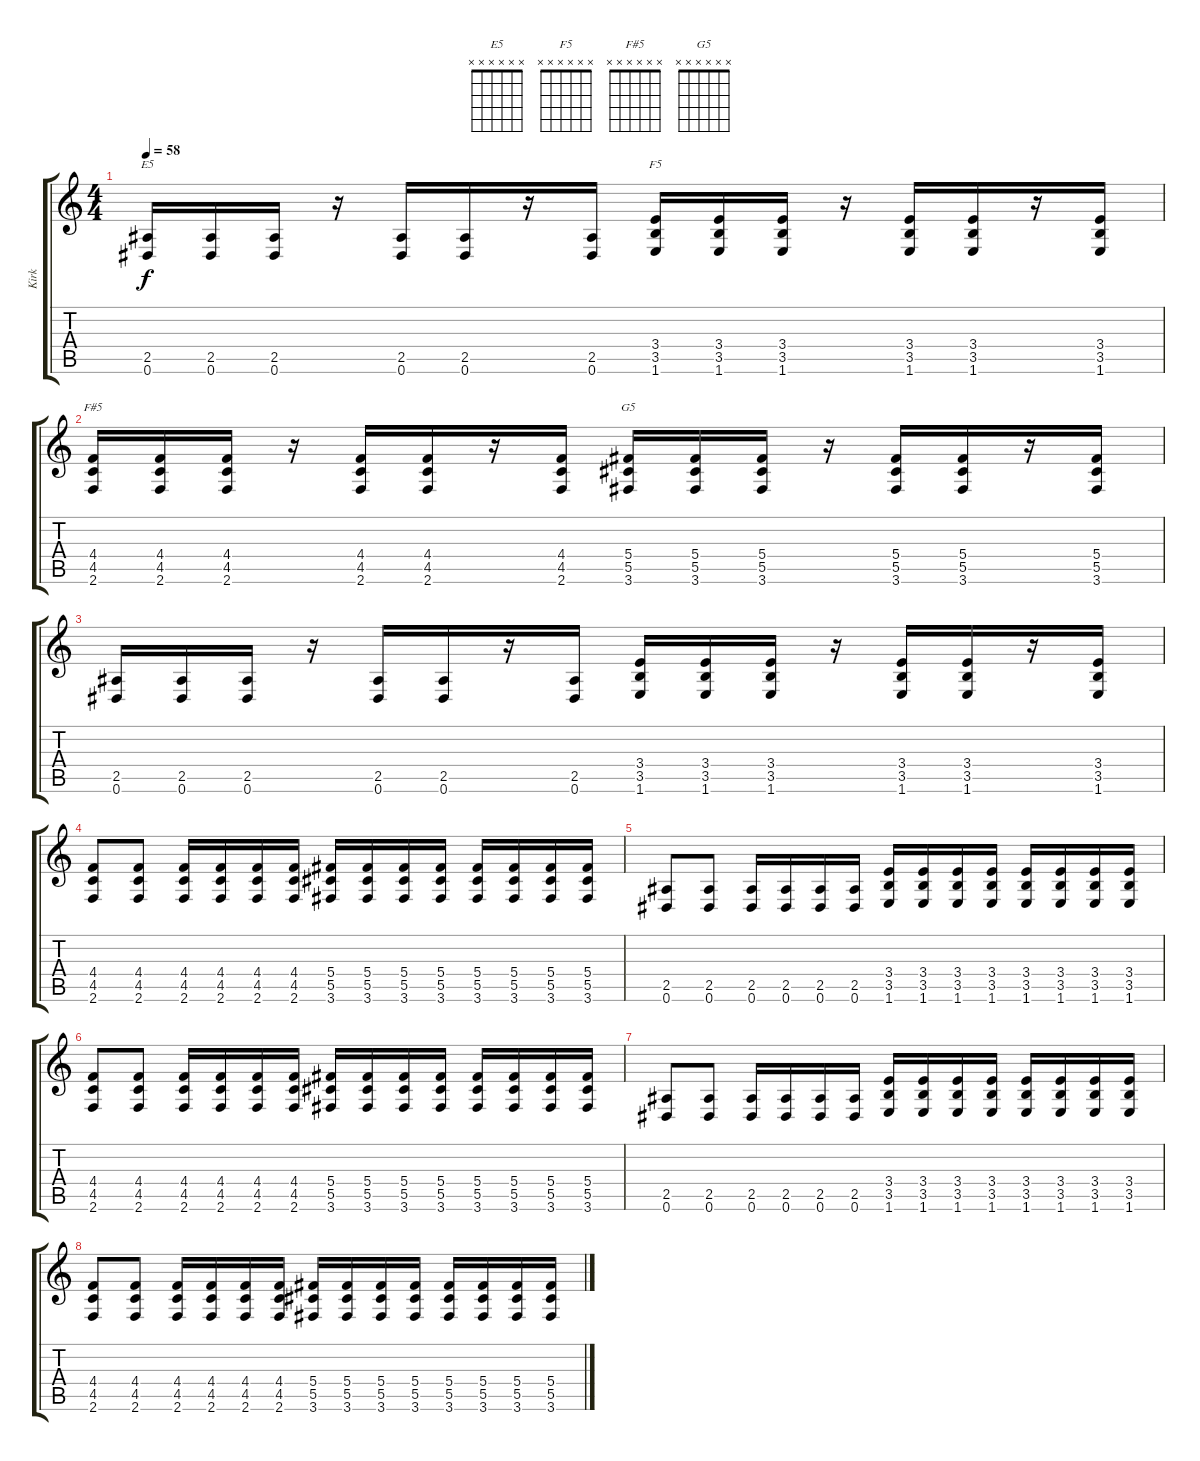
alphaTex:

\track ("Kirk " "Kirk ") {instrument distortionguitar}
\staff {score tabs}
\tuning (Eb4 Bb3 Gb3 Db3 Ab2 Eb2) {hide}
\chord ("E5" x x x x x x)
\chord ("F5" x x x x x x)
\chord ("F#5" x x x x x x)
\chord ("G5" x x x x x x)
\ts (4 4)
\tempo 58
\clef g2
\ks c
(2.5 0.6).16{ch "E5" dy f} (2.5 0.6).16 (2.5 0.6).16 r.16 (2.5 0.6).16 (2.5 0.6).16 r.16 (2.5 0.6).16 (3.4 3.5 1.6).16{ch "F5"} (3.4 3.5 1.6).16 (3.4 3.5 1.6).16 r.16 (3.4 3.5 1.6).16 (3.4 3.5 1.6).16 r.16 (3.4 3.5 1.6).16 |
(4.4 4.5 2.6).16{ch "F#5"} (4.4 4.5 2.6).16 (4.4 4.5 2.6).16 r.16 (4.4 4.5 2.6).16 (4.4 4.5 2.6).16 r.16 (4.4 4.5 2.6).16 (5.4 5.5 3.6).16{ch "G5"} (5.4 5.5 3.6).16 (5.4 5.5 3.6).16 r.16 (5.4 5.5 3.6).16 (5.4 5.5 3.6).16 r.16 (5.4 5.5 3.6).16 |
(2.5 0.6).16 (2.5 0.6).16 (2.5 0.6).16 r.16 (2.5 0.6).16 (2.5 0.6).16 r.16 (2.5 0.6).16 (3.4 3.5 1.6).16 (3.4 3.5 1.6).16 (3.4 3.5 1.6).16 r.16 (3.4 3.5 1.6).16 (3.4 3.5 1.6).16 r.16 (3.4 3.5 1.6).16 |
(4.4 4.5 2.6).8 (4.4 4.5 2.6).8 (4.4 4.5 2.6).16 (4.4 4.5 2.6).16 (4.4 4.5 2.6).16 (4.4 4.5 2.6).16 (5.4 5.5 3.6).16 (5.4 5.5 3.6).16 (5.4 5.5 3.6).16 (5.4 5.5 3.6).16 (5.4 5.5 3.6).16 (5.4 5.5 3.6).16 (5.4 5.5 3.6).16 (5.4 5.5 3.6).16 |
(2.5 0.6).8 (2.5 0.6).8 (2.5 0.6).16 (2.5 0.6).16 (2.5 0.6).16 (2.5 0.6).16 (3.4 3.5 1.6).16 (3.4 3.5 1.6).16 (3.4 3.5 1.6).16 (3.4 3.5 1.6).16 (3.4 3.5 1.6).16 (3.4 3.5 1.6).16 (3.4 3.5 1.6).16 (3.4 3.5 1.6).16 |
(4.4 4.5 2.6).8 (4.4 4.5 2.6).8 (4.4 4.5 2.6).16 (4.4 4.5 2.6).16 (4.4 4.5 2.6).16 (4.4 4.5 2.6).16 (5.4 5.5 3.6).16 (5.4 5.5 3.6).16 (5.4 5.5 3.6).16 (5.4 5.5 3.6).16 (5.4 5.5 3.6).16 (5.4 5.5 3.6).16 (5.4 5.5 3.6).16 (5.4 5.5 3.6).16 |
(2.5 0.6).8 (2.5 0.6).8 (2.5 0.6).16 (2.5 0.6).16 (2.5 0.6).16 (2.5 0.6).16 (3.4 3.5 1.6).16 (3.4 3.5 1.6).16 (3.4 3.5 1.6).16 (3.4 3.5 1.6).16 (3.4 3.5 1.6).16 (3.4 3.5 1.6).16 (3.4 3.5 1.6).16 (3.4 3.5 1.6).16 |
(4.4 4.5 2.6).8 (4.4 4.5 2.6).8 (4.4 4.5 2.6).16 (4.4 4.5 2.6).16 (4.4 4.5 2.6).16 (4.4 4.5 2.6).16 (5.4 5.5 3.6).16 (5.4 5.5 3.6).16 (5.4 5.5 3.6).16 (5.4 5.5 3.6).16 (5.4 5.5 3.6).16 (5.4 5.5 3.6).16 (5.4 5.5 3.6).16 (5.4 5.5 3.6).16
